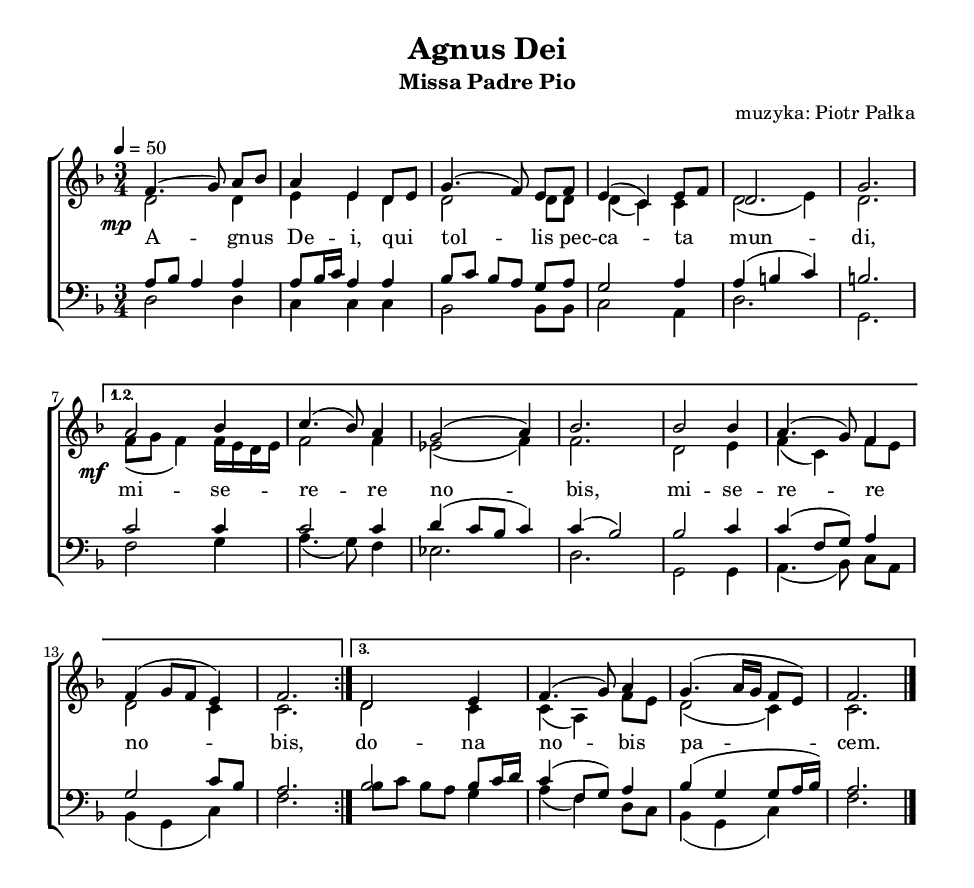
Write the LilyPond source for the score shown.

\version "2.17.3"
#(set-global-staff-size 16.5)

m = #(define-music-function (parser location off) (number?)
       #{
         \once \override Lyrics.LyricText #'X-offset = #off
       #})

\header	{
  title = "Agnus Dei"
  subtitle = "Missa Padre Pio"
  composer = "muzyka: Piotr Pałka"
}

\paper {
  paper-width = 165 \mm
  paper-height = 240 \mm
  line-width = 145 \mm
  top-margin = 10 \mm
  system-system-spacing #'basic-distance = #15
}
%--------------------------------MELODY--------------------------------
ml = \melisma
mle = \melismaEnd

common = {
  \key f \major
  \time 3/4
  \tempo 4=50
  \set Timing.beamExceptions = #'()
}

sopranomelody = \relative f' {
  \common
  \repeat volta 3 {
    \shape Slur #'((0 . 0)(0 . -0.55)(0.2 . -0.6)(0 . 0)) 
    f4.(-\tweak #'X-offset #-5 -\tweak #'Y-offset #-3.85 _\mp g8 ) a8\ml bes\mle
    a4 e d8\melisma e\melismaEnd
    g4.( f8) e f
    e4( c) e8\melisma f\melismaEnd
    d2.
    g2.
  }
  \alternative {
    {
      a2-\tweak #'X-offset #-5.3 -\tweak #'Y-offset #-3.65 _\mf bes4
      c4.( bes8 ) a4
      g2 ( a4 )
      bes2.
      bes2 bes4
      a4.( g8) f4
      \shape Slur #'((0.3 . -0.9)(0.2 . -0.5)(0 . -0.55)(-0.4 . -0.7))
      f4( g8 f e4)
      f2.
    }
    {
      d2 e4
      f4.( g8) a4
      g4.( \once \override Beam #'positions = #'(2.6 . 2.25) a16 g f8 e)
      f2.
    }
  }
  \bar "|."
}
altomelody = \relative f' {
  \common
  \repeat volta 3 {
    d2 d4
    e4 e d
    d2 d8 d
    d4( c) c
    d2( e4)
    d2.
  }
  \alternative {
    {
      f8( g f4)
      f16\melisma e d e\melismaEnd
      f2 f4
      es2( f4)
      f2.
      d2 e4
      f4( c) f8\melisma e\melismaEnd
      d2 c4
      c2.
    }
    {
      d2 c4
      c4( a) f'8\melisma e\melismaEnd
      d2( c4)
      c2.
    }
  }
  \bar "|."
}
tenormelody = \relative f {
  \common
  \repeat volta 3 {
    a8\melisma bes a4\melismaEnd a
    a8\melisma bes16 c\melismaEnd a4 a
    bes8\melisma c\mle bes\ml a\mle g a
    g2 a4
    a4( b c)
    b2.
  }
  \alternative {
    {
      c2 c4
      c2 c4
      d4( c8 bes c4)
      c4( bes2)
      bes2 c4
      c4( f,8 g) a4
      g2\ml c8 bes\mle
      a2.
    }
    {
      bes2 bes8\ml c16 d\mle
      c4( f,8 g) a4
      bes4( g g8 a16 bes)
      a2.
    }
  }
  \bar "|."
}
bassmelody = \relative f {
  \common
  \repeat volta 3 {
    d2 d4
    c4 c c
    bes2 bes8 bes
    c2 a4
    d2.
    g,2.
  }
  \alternative {
    {
      f'2 g4
      a4.( g8) f4
      es2.
      d2.
      g,2 g4
      a4.( bes8) c\ml a\mle
      \shape Slur #'((0.3 . 1)(0 . 0.3)(0 . 0.4)(-0.4 . 0.8))
      bes4( g c)
      f2.
    }
    {
      bes8\ml c bes a\mle g4
      a4( f) d8\ml c\mle
      \shape Slur #'((0.3 . 1)(0 . 0.3)(0 . 0.4)(-0.4 . 0.8))
      bes4( g c)
      f2.
    }
  }
  \bar "|."
}
%--------------------------------LYRICS--------------------------------
text = \lyricmode {
  A -- \m #-0.6 gnus \m #-0.4 De -- \m #0.3 i,
  qui tol -- \m #-0.5 lis \m #-0.5
  pec -- ca -- ta mun -- di,
  mi -- se -- re -- re no -- \m #-0.5 bis,
  mi -- se -- re -- \m #0 re no -- \m #-0.8 bis,
  do -- na no -- \m #-0.5 bis pa -- \m #-1.2 cem.
}
%--------------------------------ALL-FILE VARIABLE--------------------------------

\score {
  \new ChoirStaff <<
    \new Staff = women <<
      \clef treble
      \new Voice = soprano {
        \voiceOne
        \sopranomelody
      }
      \new Voice = alto {
        \voiceTwo
        \altomelody
      }
    >>
    \new Lyrics \with {
      \override VerticalAxisGroup #'staff-affinity = #CENTER
      \override VerticalAxisGroup #'nonstaff-relatedstaff-spacing #'padding = #0.8
    }
    \lyricsto soprano \text

    \new Staff = men <<
      \clef bass
      \new Voice = tenor {
        \voiceOne
        \tenormelody
      }
      \new Voice = bass {
        \voiceTwo
        \bassmelody
      }
    >>
  >>
  \layout {
    indent = 0\cm
    \set Timing.beamHalfMeasure = ##f
  }
}
